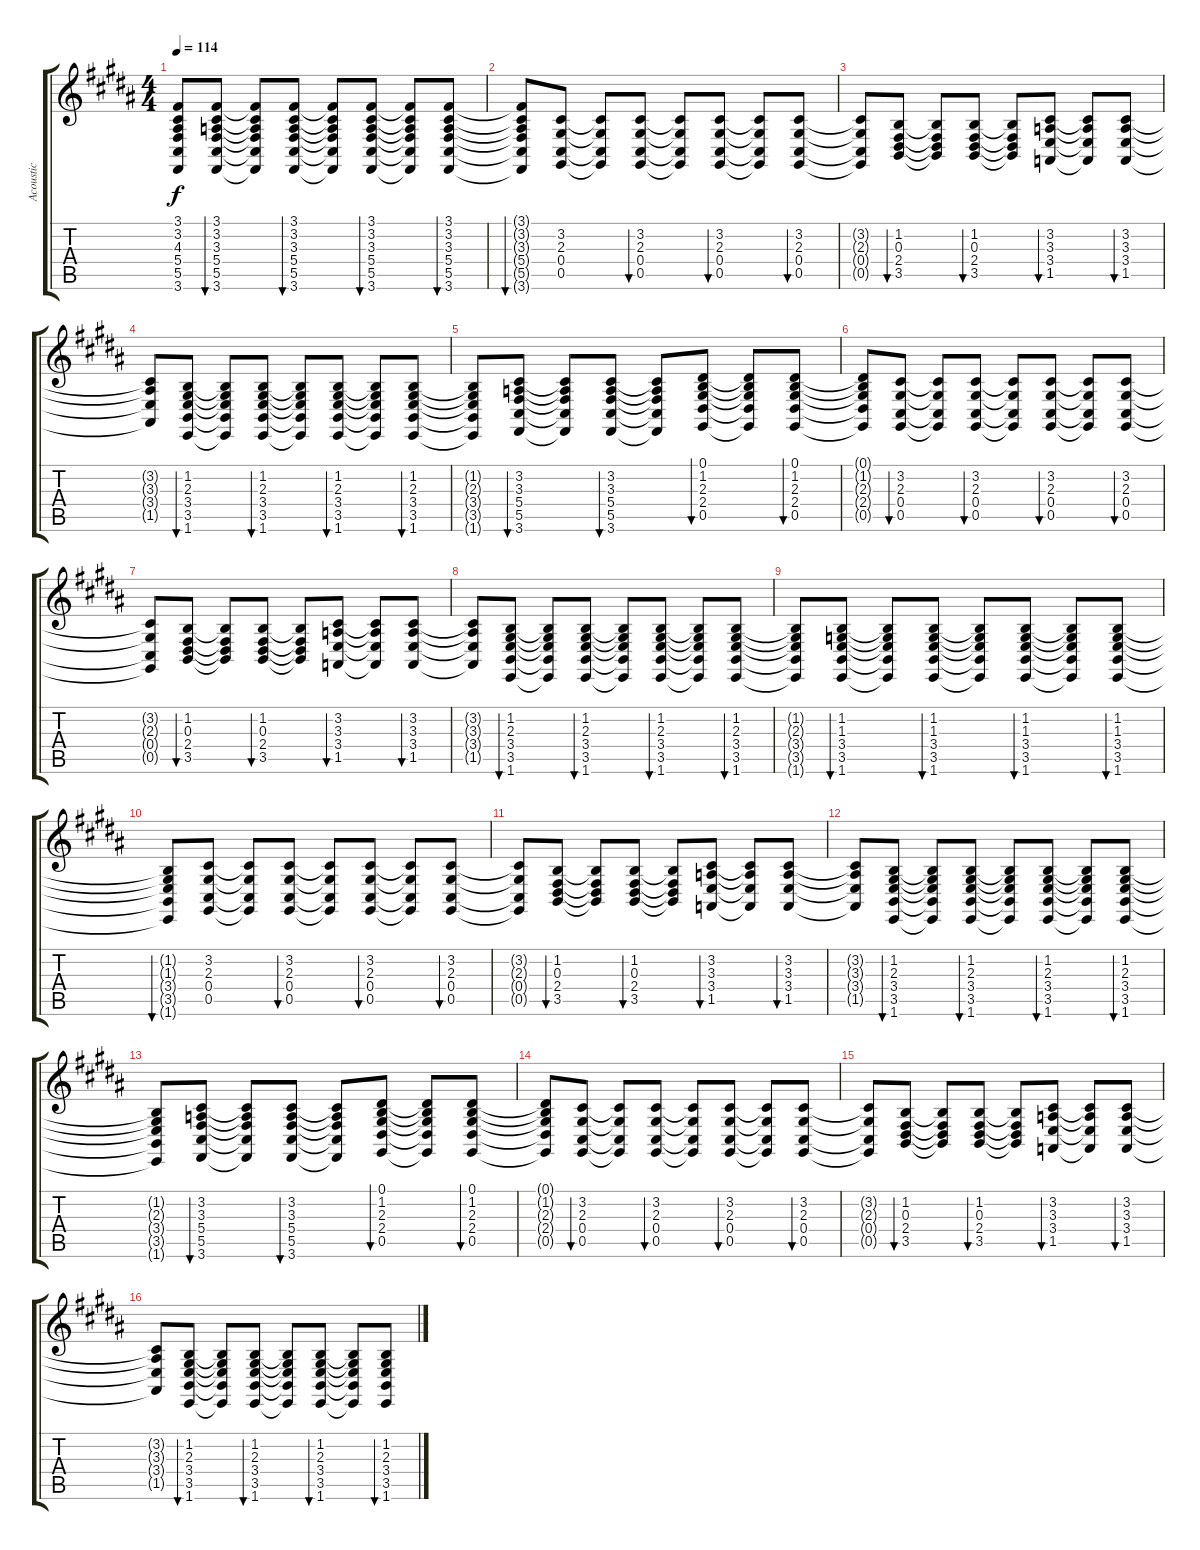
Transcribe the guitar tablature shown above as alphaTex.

\track ("Acoustic" "Acoustic") {instrument harpsichord}
\staff {score tabs}
\tuning (Eb4 Bb3 Gb3 Db3 Ab2 Eb2) {hide}
\ts (4 4)
\tempo 114
\clef g2
\ks g#minor
(3.1{t} 3.2{t} 4.3{t} 5.4{t} 5.5{t} 3.6{t}).8{dy f} (3.1 3.2 3.3 5.4 5.5 3.6).8{bu 60} (3.1{t} 3.2{t} 3.3{t} 5.4{t} 5.5{t} 3.6{t}).8 (3.1 3.2 3.3 5.4 5.5 3.6).8{bu 60} (3.1{t} 3.2{t} 3.3{t} 5.4{t} 5.5{t} 3.6{t}).8 (3.1 3.2 3.3 5.4 5.5 3.6).8{bu 60} (3.1{t} 3.2{t} 3.3{t} 5.4{t} 5.5{t} 3.6{t}).8 (3.1 3.2 3.3 5.4 5.5 3.6).8{bu 60} |
(3.1{t} 3.2{t} 3.3{t} 5.4{t} 5.5{t} 3.6{t}).8{bu 120} (3.2 2.3 0.4 0.5).8 (3.2{t} 2.3{t} 0.4{t} 0.5{t}).8 (3.2 2.3 0.4 0.5).8{bu 60} (3.2{t} 2.3{t} 0.4{t} 0.5{t}).8 (3.2 2.3 0.4 0.5).8{bu 60} (3.2{t} 2.3{t} 0.4{t} 0.5{t}).8 (3.2 2.3 0.4 0.5).8{bu 60} |
(3.2{t} 2.3{t} 0.4{t} 0.5{t}).8 (1.2 0.3 2.4 3.5).8{bu 60} (1.2{t} 0.3{t} 2.4{t} 3.5{t}).8 (1.2 0.3 2.4 3.5).8{bu 60} (1.2{t} 0.3{t} 2.4{t} 3.5{t}).8 (3.2 3.3 3.4 1.5).8{bu 60} (3.2{t} 3.3{t} 3.4{t} 1.5{t}).8 (3.2 3.3 3.4 1.5).8{bu 60} |
(3.2{t} 3.3{t} 3.4{t} 1.5{t}).8 (1.2 2.3 3.4 3.5 1.6).8{bu 60} (1.2{t} 2.3{t} 3.4{t} 3.5{t} 1.6{t}).8 (1.2 2.3 3.4 3.5 1.6).8{bu 60} (1.2{t} 2.3{t} 3.4{t} 3.5{t} 1.6{t}).8 (1.2 2.3 3.4 3.5 1.6).8{bu 60} (1.2{t} 2.3{t} 3.4{t} 3.5{t} 1.6{t}).8 (1.2 2.3 3.4 3.5 1.6).8{bu 60} |
(1.2{t} 2.3{t} 3.4{t} 3.5{t} 1.6{t}).8 (3.2 3.3 5.4 5.5 3.6).8{bu 60} (3.2{t} 3.3{t} 5.4{t} 5.5{t} 3.6{t}).8 (3.2 3.3 5.4 5.5 3.6).8{bu 60} (3.2{t} 3.3{t} 5.4{t} 5.5{t} 3.6{t}).8 (0.1 1.2 2.3 2.4 0.5).8{bu 60} (0.1{t} 1.2{t} 2.3{t} 2.4{t} 0.5{t}).8 (0.1 1.2 2.3 2.4 0.5).8{bu 60} |
(0.1{t} 1.2{t} 2.3{t} 2.4{t} 0.5{t}).8 (3.2 2.3 0.4 0.5).8{bu 120} (3.2{t} 2.3{t} 0.4{t} 0.5{t}).8 (3.2 2.3 0.4 0.5).8{bu 60} (3.2{t} 2.3{t} 0.4{t} 0.5{t}).8 (3.2 2.3 0.4 0.5).8{bu 60} (3.2{t} 2.3{t} 0.4{t} 0.5{t}).8 (3.2 2.3 0.4 0.5).8{bu 60} |
(3.2{t} 2.3{t} 0.4{t} 0.5{t}).8 (1.2 0.3 2.4 3.5).8{bu 60} (1.2{t} 0.3{t} 2.4{t} 3.5{t}).8 (1.2 0.3 2.4 3.5).8{bu 60} (1.2{t} 0.3{t} 2.4{t} 3.5{t}).8 (3.2 3.3 3.4 1.5).8{bu 60} (3.2{t} 3.3{t} 3.4{t} 1.5{t}).8 (3.2 3.3 3.4 1.5).8{bu 60} |
(3.2{t} 3.3{t} 3.4{t} 1.5{t}).8 (1.2 2.3 3.4 3.5 1.6).8{bu 60} (1.2{t} 2.3{t} 3.4{t} 3.5{t} 1.6{t}).8 (1.2 2.3 3.4 3.5 1.6).8{bu 60} (1.2{t} 2.3{t} 3.4{t} 3.5{t} 1.6{t}).8 (1.2 2.3 3.4 3.5 1.6).8{bu 60} (1.2{t} 2.3{t} 3.4{t} 3.5{t} 1.6{t}).8 (1.2 2.3 3.4 3.5 1.6).8{bu 60} |
(1.2{t} 2.3{t} 3.4{t} 3.5{t} 1.6{t}).8 (1.2 1.3 3.4 3.5 1.6).8{bu 60} (1.2{t} 1.3{t} 3.4{t} 3.5{t} 1.6{t}).8 (1.2 1.3 3.4 3.5 1.6).8{bu 60} (1.2{t} 1.3{t} 3.4{t} 3.5{t} 1.6{t}).8 (1.2 1.3 3.4 3.5 1.6).8{bu 60} (1.2{t} 1.3{t} 3.4{t} 3.5{t} 1.6{t}).8 (1.2 1.3 3.4 3.5 1.6).8{bu 60} |
(1.2{t} 1.3{t} 3.4{t} 3.5{t} 1.6{t}).8{bu 120} (3.2 2.3 0.4 0.5).8 (3.2{t} 2.3{t} 0.4{t} 0.5{t}).8 (3.2 2.3 0.4 0.5).8{bu 60} (3.2{t} 2.3{t} 0.4{t} 0.5{t}).8 (3.2 2.3 0.4 0.5).8{bu 60} (3.2{t} 2.3{t} 0.4{t} 0.5{t}).8 (3.2 2.3 0.4 0.5).8{bu 60} |
(3.2{t} 2.3{t} 0.4{t} 0.5{t}).8 (1.2 0.3 2.4 3.5).8{bu 60} (1.2{t} 0.3{t} 2.4{t} 3.5{t}).8 (1.2 0.3 2.4 3.5).8{bu 60} (1.2{t} 0.3{t} 2.4{t} 3.5{t}).8 (3.2 3.3 3.4 1.5).8{bu 60} (3.2{t} 3.3{t} 3.4{t} 1.5{t}).8 (3.2 3.3 3.4 1.5).8{bu 60} |
(3.2{t} 3.3{t} 3.4{t} 1.5{t}).8 (1.2 2.3 3.4 3.5 1.6).8{bu 60} (1.2{t} 2.3{t} 3.4{t} 3.5{t} 1.6{t}).8 (1.2 2.3 3.4 3.5 1.6).8{bu 60} (1.2{t} 2.3{t} 3.4{t} 3.5{t} 1.6{t}).8 (1.2 2.3 3.4 3.5 1.6).8{bu 60} (1.2{t} 2.3{t} 3.4{t} 3.5{t} 1.6{t}).8 (1.2 2.3 3.4 3.5 1.6).8{bu 60} |
(1.2{t} 2.3{t} 3.4{t} 3.5{t} 1.6{t}).8 (3.2 3.3 5.4 5.5 3.6).8{bu 60} (3.2{t} 3.3{t} 5.4{t} 5.5{t} 3.6{t}).8 (3.2 3.3 5.4 5.5 3.6).8{bu 60} (3.2{t} 3.3{t} 5.4{t} 5.5{t} 3.6{t}).8 (0.1 1.2 2.3 2.4 0.5).8{bu 60} (0.1{t} 1.2{t} 2.3{t} 2.4{t} 0.5{t}).8 (0.1 1.2 2.3 2.4 0.5).8{bu 60} |
(0.1{t} 1.2{t} 2.3{t} 2.4{t} 0.5{t}).8 (3.2 2.3 0.4 0.5).8{bu 120} (3.2{t} 2.3{t} 0.4{t} 0.5{t}).8 (3.2 2.3 0.4 0.5).8{bu 60} (3.2{t} 2.3{t} 0.4{t} 0.5{t}).8 (3.2 2.3 0.4 0.5).8{bu 60} (3.2{t} 2.3{t} 0.4{t} 0.5{t}).8 (3.2 2.3 0.4 0.5).8{bu 60} |
(3.2{t} 2.3{t} 0.4{t} 0.5{t}).8 (1.2 0.3 2.4 3.5).8{bu 60} (1.2{t} 0.3{t} 2.4{t} 3.5{t}).8 (1.2 0.3 2.4 3.5).8{bu 60} (1.2{t} 0.3{t} 2.4{t} 3.5{t}).8 (3.2 3.3 3.4 1.5).8{bu 60} (3.2{t} 3.3{t} 3.4{t} 1.5{t}).8 (3.2 3.3 3.4 1.5).8{bu 60} |
(3.2{t} 3.3{t} 3.4{t} 1.5{t}).8 (1.2 2.3 3.4 3.5 1.6).8{bu 60} (1.2{t} 2.3{t} 3.4{t} 3.5{t} 1.6{t}).8 (1.2 2.3 3.4 3.5 1.6).8{bu 60} (1.2{t} 2.3{t} 3.4{t} 3.5{t} 1.6{t}).8 (1.2 2.3 3.4 3.5 1.6).8{bu 60} (1.2{t} 2.3{t} 3.4{t} 3.5{t} 1.6{t}).8 (1.2 2.3 3.4 3.5 1.6).8{bu 60}
